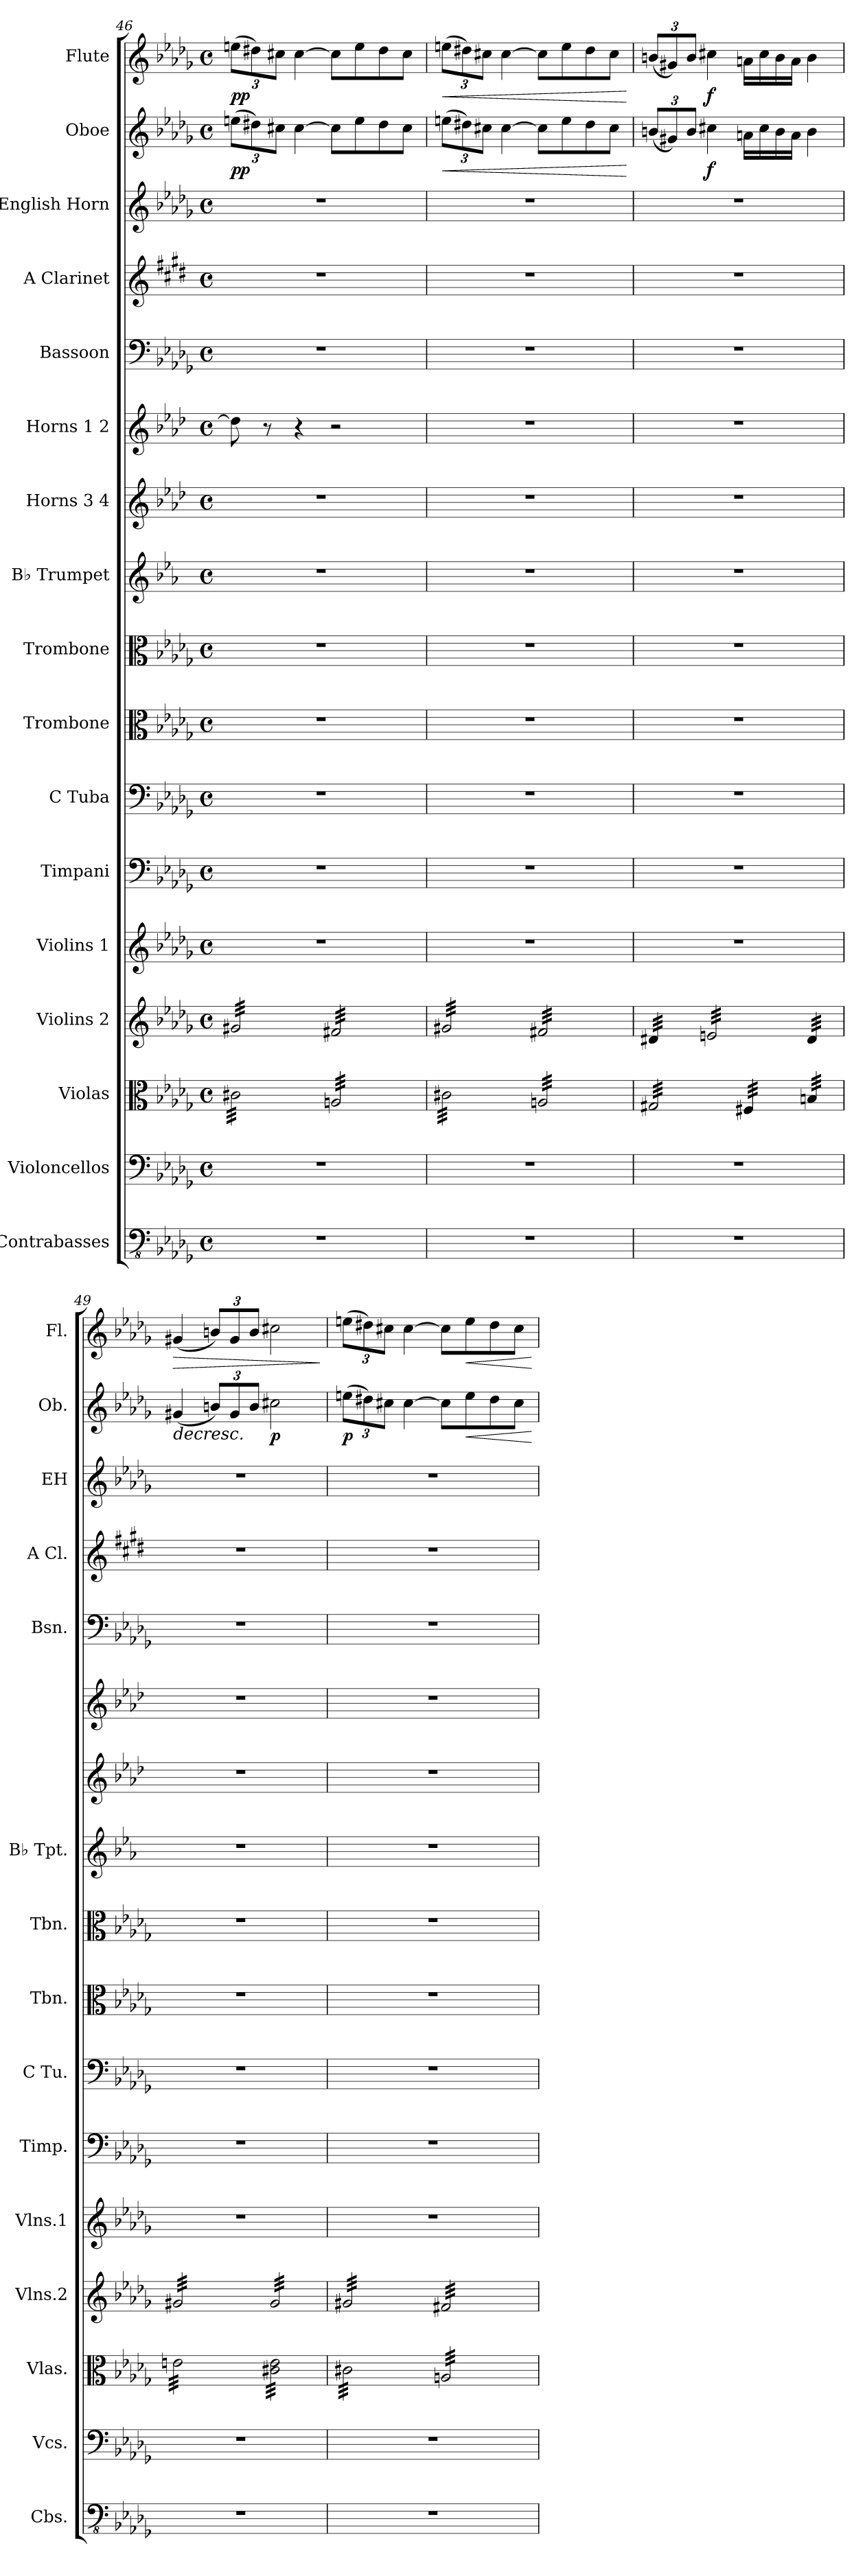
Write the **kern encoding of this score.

**kern	**kern	**kern	**kern	**kern	**kern	**kern	**kern	**kern	**kern	**kern	**kern	**kern	**kern	**kern	**kern	**dynam	**kern	**dynam
*part17	*part16	*part15	*part14	*part13	*part12	*part11	*part10	*part9	*part8	*part7	*part6	*part5	*part4	*part3	*part2	*part2	*part1	*part1
*staff17	*staff16	*staff15	*staff14	*staff13	*staff12	*staff11	*staff10	*staff9	*staff8	*staff7	*staff6	*staff5	*staff4	*staff3	*staff2	*staff2	*staff1	*staff1
*I"Contrabasses	*I"Violoncellos	*I"Violas	*I"Violins 2	*I"Violins 1	*I"Timpani	*I"C Tuba	*I"Trombone	*I"Trombone	*I"B♭ Trumpet	*I"Horns 3 4	*I"Horns 1 2	*I"Bassoon	*I"A Clarinet	*I"English Horn	*I"Oboe	*	*I"Flute	*
*I'Cbs.	*I'Vcs.	*I'Vlas.	*I'Vlns.2	*I'Vlns.1	*I'Timp.	*I'C Tu.	*I'Tbn.	*I'Tbn.	*I'B♭ Tpt.	*	*	*I'Bsn.	*I'A Cl.	*I'EH	*I'Ob.	*	*I'Fl.	*
*clefFv4	*clefF4	*clefC3	*clefG2	*clefG2	*clefF4	*clefF4	*clefC3	*clefC3	*clefG2	*clefG2	*clefG2	*clefF4	*clefG2	*clefG2	*clefG2	*	*clefG2	*
*	*	*	*	*	*	*	*	*	*ITrd1c2	*ITrd4c7	*ITrd4c7	*	*ITrd2c3	*	*	*	*	*
*k[b-e-a-d-g-]	*k[b-e-a-d-g-]	*k[b-e-a-d-g-]	*k[b-e-a-d-g-]	*k[b-e-a-d-g-]	*k[b-e-a-d-g-]	*k[b-e-a-d-g-]	*k[b-e-a-d-g-]	*k[b-e-a-d-g-]	*k[b-e-a-d-g-]	*k[b-e-a-d-g-]	*k[b-e-a-d-g-]	*k[b-e-a-d-g-]	*k[f#c#g#d#a#e#b#]	*k[b-e-a-d-g-]	*k[b-e-a-d-g-]	*	*k[b-e-a-d-g-]	*
*M4/4	*M4/4	*M4/4	*M4/4	*M4/4	*M4/4	*M4/4	*M4/4	*M4/4	*M4/4	*M4/4	*M4/4	*M4/4	*M4/4	*M4/4	*M4/4	*	*M4/4	*
*met(c)	*met(c)	*met(c)	*met(c)	*met(c)	*met(c)	*met(c)	*met(c)	*met(c)	*met(c)	*met(c)	*met(c)	*met(c)	*met(c)	*met(c)	*met(c)	*	*met(c)	*
*	*	*	*	*	*	*	*	*	*	*	*	*	*	*	*Xbrackettup	*	*Xbrackettup	*
=46	=46	=46	=46	=46	=46	=46	=46	=46	=46	=46	=46	=46	=46	=46	=46	=46	=46	=46
!	!	!	!	!	!	!	!	!	!	!	!	!	!	!	!	!LO:DY:b	!	!LO:DY:b
*	*	*tremolo	*	*	*	*	*	*	*	*	*	*	*	*	*	*	*	*
*	*	*	*tremolo	*	*	*	*	*	*	*	*	*	*	*	*	*	*	*
1r	1r	32c#X\LLL	32g#X/LLL	1r	1r	1r	1r	1r	1r	1r	8g#\]	1r	1r	1r	(>12een\L	pp	(>12een\L	pp
.	.	32c#X\	32g#X/	.	.	.	.	.	.	.	.	.	.	.	.	.	.	.
.	.	32c#X\	32g#X/	.	.	.	.	.	.	.	.	.	.	.	.	.	.	.
.	.	.	.	.	.	.	.	.	.	.	.	.	.	.	12dd#X\)	.	12dd#X\)	.
.	.	32c#X\	32g#X/	.	.	.	.	.	.	.	.	.	.	.	.	.	.	.
.	.	32c#X\	32g#X/	.	.	.	.	.	.	.	8r	.	.	.	.	.	.	.
.	.	32c#X\	32g#X/	.	.	.	.	.	.	.	.	.	.	.	.	.	.	.
.	.	.	.	.	.	.	.	.	.	.	.	.	.	.	12cc#X\J	.	12cc#X\J	.
.	.	32c#X\	32g#X/	.	.	.	.	.	.	.	.	.	.	.	.	.	.	.
.	.	32c#X\	32g#X/	.	.	.	.	.	.	.	.	.	.	.	.	.	.	.
.	.	32c#X\	32g#X/	.	.	.	.	.	.	.	4r	.	.	.	[4cc#\	.	[4cc#\	.
.	.	32c#X\	32g#X/	.	.	.	.	.	.	.	.	.	.	.	.	.	.	.
.	.	32c#X\	32g#X/	.	.	.	.	.	.	.	.	.	.	.	.	.	.	.
.	.	32c#X\	32g#X/	.	.	.	.	.	.	.	.	.	.	.	.	.	.	.
.	.	32c#X\	32g#X/	.	.	.	.	.	.	.	.	.	.	.	.	.	.	.
.	.	32c#X\	32g#X/	.	.	.	.	.	.	.	.	.	.	.	.	.	.	.
.	.	32c#X\	32g#X/	.	.	.	.	.	.	.	.	.	.	.	.	.	.	.
.	.	32c#X\JJJ	32g#X/JJJ	.	.	.	.	.	.	.	.	.	.	.	.	.	.	.
.	.	32An/LLL	32f#X/LLL	.	.	.	.	.	.	.	2r	.	.	.	8cc#\L]	.	8cc#\L]	.
.	.	32An/	32f#X/	.	.	.	.	.	.	.	.	.	.	.	.	.	.	.
.	.	32An/	32f#X/	.	.	.	.	.	.	.	.	.	.	.	.	.	.	.
.	.	32An/	32f#X/	.	.	.	.	.	.	.	.	.	.	.	.	.	.	.
.	.	32An/	32f#X/	.	.	.	.	.	.	.	.	.	.	.	8ee\	.	8ee\	.
.	.	32An/	32f#X/	.	.	.	.	.	.	.	.	.	.	.	.	.	.	.
.	.	32An/	32f#X/	.	.	.	.	.	.	.	.	.	.	.	.	.	.	.
.	.	32An/	32f#X/	.	.	.	.	.	.	.	.	.	.	.	.	.	.	.
.	.	32An/	32f#X/	.	.	.	.	.	.	.	.	.	.	.	8dd#\	.	8dd#\	.
.	.	32An/	32f#X/	.	.	.	.	.	.	.	.	.	.	.	.	.	.	.
.	.	32An/	32f#X/	.	.	.	.	.	.	.	.	.	.	.	.	.	.	.
.	.	32An/	32f#X/	.	.	.	.	.	.	.	.	.	.	.	.	.	.	.
.	.	32An/	32f#X/	.	.	.	.	.	.	.	.	.	.	.	8cc#\J	.	8cc#\J	.
.	.	32An/	32f#X/	.	.	.	.	.	.	.	.	.	.	.	.	.	.	.
.	.	32An/	32f#X/	.	.	.	.	.	.	.	.	.	.	.	.	.	.	.
.	.	32An/JJJ	32f#X/JJJ	.	.	.	.	.	.	.	.	.	.	.	.	.	.	.
!!LO:PB:g=z
=47	=47	=47	=47	=47	=47	=47	=47	=47	=47	=47	=47	=47	=47	=47	=47	=47	=47	=47
!	!	!	!	!	!	!	!	!	!	!	!	!	!	!	!	!LO:HP:b	!	!LO:HP:b
1r	1r	32c#X\LLL	32g#X/LLL	1r	1r	1r	1r	1r	1r	1r	1r	1r	1r	1r	(>12een\L	<	(>12een\L	<
.	.	32c#X\	32g#X/	.	.	.	.	.	.	.	.	.	.	.	.	.	.	.
.	.	32c#X\	32g#X/	.	.	.	.	.	.	.	.	.	.	.	.	.	.	.
.	.	.	.	.	.	.	.	.	.	.	.	.	.	.	12dd#X\)	.	12dd#X\)	.
.	.	32c#X\	32g#X/	.	.	.	.	.	.	.	.	.	.	.	.	.	.	.
.	.	32c#X\	32g#X/	.	.	.	.	.	.	.	.	.	.	.	.	.	.	.
.	.	32c#X\	32g#X/	.	.	.	.	.	.	.	.	.	.	.	.	.	.	.
.	.	.	.	.	.	.	.	.	.	.	.	.	.	.	12cc#X\J	.	12cc#X\J	.
.	.	32c#X\	32g#X/	.	.	.	.	.	.	.	.	.	.	.	.	.	.	.
.	.	32c#X\	32g#X/	.	.	.	.	.	.	.	.	.	.	.	.	.	.	.
.	.	32c#X\	32g#X/	.	.	.	.	.	.	.	.	.	.	.	[4cc#\	.	[4cc#\	.
.	.	32c#X\	32g#X/	.	.	.	.	.	.	.	.	.	.	.	.	.	.	.
.	.	32c#X\	32g#X/	.	.	.	.	.	.	.	.	.	.	.	.	.	.	.
.	.	32c#X\	32g#X/	.	.	.	.	.	.	.	.	.	.	.	.	.	.	.
.	.	32c#X\	32g#X/	.	.	.	.	.	.	.	.	.	.	.	.	.	.	.
.	.	32c#X\	32g#X/	.	.	.	.	.	.	.	.	.	.	.	.	.	.	.
.	.	32c#X\	32g#X/	.	.	.	.	.	.	.	.	.	.	.	.	.	.	.
.	.	32c#X\JJJ	32g#X/JJJ	.	.	.	.	.	.	.	.	.	.	.	.	.	.	.
.	.	32An/LLL	32f#X/LLL	.	.	.	.	.	.	.	.	.	.	.	8cc#\L]	.	8cc#\L]	.
.	.	32An/	32f#X/	.	.	.	.	.	.	.	.	.	.	.	.	.	.	.
.	.	32An/	32f#X/	.	.	.	.	.	.	.	.	.	.	.	.	.	.	.
.	.	32An/	32f#X/	.	.	.	.	.	.	.	.	.	.	.	.	.	.	.
.	.	32An/	32f#X/	.	.	.	.	.	.	.	.	.	.	.	8ee\	.	8ee\	.
.	.	32An/	32f#X/	.	.	.	.	.	.	.	.	.	.	.	.	.	.	.
.	.	32An/	32f#X/	.	.	.	.	.	.	.	.	.	.	.	.	.	.	.
.	.	32An/	32f#X/	.	.	.	.	.	.	.	.	.	.	.	.	.	.	.
.	.	32An/	32f#X/	.	.	.	.	.	.	.	.	.	.	.	8dd#\	.	8dd#\	.
.	.	32An/	32f#X/	.	.	.	.	.	.	.	.	.	.	.	.	.	.	.
.	.	32An/	32f#X/	.	.	.	.	.	.	.	.	.	.	.	.	.	.	.
.	.	32An/	32f#X/	.	.	.	.	.	.	.	.	.	.	.	.	.	.	.
.	.	32An/	32f#X/	.	.	.	.	.	.	.	.	.	.	.	8cc#\J	.	8cc#\J	.
.	.	32An/	32f#X/	.	.	.	.	.	.	.	.	.	.	.	.	.	.	.
.	.	32An/	32f#X/	.	.	.	.	.	.	.	.	.	.	.	.	.	.	.
.	.	32An/JJJ	32f#X/JJJ	.	.	.	.	.	.	.	.	.	.	.	.	.	.	.
.	.	.	.	.	.	.	.	.	.	.	.	.	.	.	.	[	.	[
=48	=48	=48	=48	=48	=48	=48	=48	=48	=48	=48	=48	=48	=48	=48	=48	=48	=48	=48
1r	1r	32G#X/LLL	32d#X/LLL	1r	1r	1r	1r	1r	1r	1r	1r	1r	1r	1r	(<12bn/L	.	(<12bn/L	.
.	.	32G#X/	32d#X/	.	.	.	.	.	.	.	.	.	.	.	.	.	.	.
.	.	32G#X/	32d#X/	.	.	.	.	.	.	.	.	.	.	.	.	.	.	.
.	.	.	.	.	.	.	.	.	.	.	.	.	.	.	12g#X/)	.	12g#X/)	.
.	.	32G#X/	32d#X/	.	.	.	.	.	.	.	.	.	.	.	.	.	.	.
.	.	32G#X/	32d#X/	.	.	.	.	.	.	.	.	.	.	.	.	.	.	.
.	.	32G#X/	32d#X/	.	.	.	.	.	.	.	.	.	.	.	.	.	.	.
.	.	.	.	.	.	.	.	.	.	.	.	.	.	.	12b/J	.	12b/J	.
.	.	32G#X/	32d#X/	.	.	.	.	.	.	.	.	.	.	.	.	.	.	.
.	.	32G#X/	32d#X/JJJ	.	.	.	.	.	.	.	.	.	.	.	.	.	.	.
!	!	!	!	!	!	!	!	!	!	!	!	!	!	!	!	!LO:DY:b	!	!LO:DY:b
.	.	32G#X/	32en/LLL	.	.	.	.	.	.	.	.	.	.	.	4cc#X\	f	4cc#X\	f
.	.	32G#X/	32en/	.	.	.	.	.	.	.	.	.	.	.	.	.	.	.
.	.	32G#X/	32en/	.	.	.	.	.	.	.	.	.	.	.	.	.	.	.
.	.	32G#X/	32en/	.	.	.	.	.	.	.	.	.	.	.	.	.	.	.
.	.	32G#X/	32en/	.	.	.	.	.	.	.	.	.	.	.	.	.	.	.
.	.	32G#X/	32en/	.	.	.	.	.	.	.	.	.	.	.	.	.	.	.
.	.	32G#X/	32en/	.	.	.	.	.	.	.	.	.	.	.	.	.	.	.
.	.	32G#X/JJJ	32en/	.	.	.	.	.	.	.	.	.	.	.	.	.	.	.
.	.	32F#X/LLL	32en/	.	.	.	.	.	.	.	.	.	.	.	16an\LL	.	16an\LL	.
.	.	32F#X/	32en/	.	.	.	.	.	.	.	.	.	.	.	.	.	.	.
.	.	32F#X/	32en/	.	.	.	.	.	.	.	.	.	.	.	16cc#\	.	16cc#\	.
.	.	32F#X/	32en/	.	.	.	.	.	.	.	.	.	.	.	.	.	.	.
.	.	32F#X/	32en/	.	.	.	.	.	.	.	.	.	.	.	16b\	.	16b\	.
.	.	32F#X/	32en/	.	.	.	.	.	.	.	.	.	.	.	.	.	.	.
.	.	32F#X/	32en/	.	.	.	.	.	.	.	.	.	.	.	16a\JJ	.	16a\JJ	.
.	.	32F#X/JJJ	32en/JJJ	.	.	.	.	.	.	.	.	.	.	.	.	.	.	.
.	.	32Bn/LLL	32d#/LLL	.	.	.	.	.	.	.	.	.	.	.	4b\	.	4b\	.
.	.	32Bn/	32d#/	.	.	.	.	.	.	.	.	.	.	.	.	.	.	.
.	.	32Bn/	32d#/	.	.	.	.	.	.	.	.	.	.	.	.	.	.	.
.	.	32Bn/	32d#/	.	.	.	.	.	.	.	.	.	.	.	.	.	.	.
.	.	32Bn/	32d#/	.	.	.	.	.	.	.	.	.	.	.	.	.	.	.
.	.	32Bn/	32d#/	.	.	.	.	.	.	.	.	.	.	.	.	.	.	.
.	.	32Bn/	32d#/	.	.	.	.	.	.	.	.	.	.	.	.	.	.	.
.	.	32Bn/JJJ	32d#/JJJ	.	.	.	.	.	.	.	.	.	.	.	.	.	.	.
=49	=49	=49	=49	=49	=49	=49	=49	=49	=49	=49	=49	=49	=49	=49	=49	=49	=49	=49
!	!	!	!	!	!	!	!	!	!	!	!	!	!	!	!	!LO:HP:b	!	!LO:HP:b
1r	1r	32en\LLL	32g#X/LLL	1r	1r	1r	1r	1r	1r	1r	1r	1r	1r	1r	(<4g#X/	>	(<4g#X/	>
.	.	32en\	32g#X/	.	.	.	.	.	.	.	.	.	.	.	.	.	.	.
.	.	32en\	32g#X/	.	.	.	.	.	.	.	.	.	.	.	.	.	.	.
.	.	32en\	32g#X/	.	.	.	.	.	.	.	.	.	.	.	.	.	.	.
.	.	32en\	32g#X/	.	.	.	.	.	.	.	.	.	.	.	.	.	.	.
.	.	32en\	32g#X/	.	.	.	.	.	.	.	.	.	.	.	.	.	.	.
.	.	32en\	32g#X/	.	.	.	.	.	.	.	.	.	.	.	.	.	.	.
.	.	32en\	32g#X/	.	.	.	.	.	.	.	.	.	.	.	.	.	.	.
.	.	32en\	32g#X/	.	.	.	.	.	.	.	.	.	.	.	12bn/L)	.	12bn/L)	.
.	.	32en\	32g#X/	.	.	.	.	.	.	.	.	.	.	.	.	.	.	.
.	.	32en\	32g#X/	.	.	.	.	.	.	.	.	.	.	.	.	.	.	.
.	.	.	.	.	.	.	.	.	.	.	.	.	.	.	12g#/	.	12g#/	.
.	.	32en\	32g#X/	.	.	.	.	.	.	.	.	.	.	.	.	.	.	.
.	.	32en\	32g#X/	.	.	.	.	.	.	.	.	.	.	.	.	.	.	.
.	.	32en\	32g#X/	.	.	.	.	.	.	.	.	.	.	.	.	.	.	.
.	.	.	.	.	.	.	.	.	.	.	.	.	.	.	12b/J	.	12b/J	.
.	.	32en\	32g#X/	.	.	.	.	.	.	.	.	.	.	.	.	.	.	.
.	.	32en\JJJ	32g#X/JJJ	.	.	.	.	.	.	.	.	.	.	.	.	.	.	.
!	!	!	!	!	!	!	!	!	!	!	!	!	!	!	!	!LO:DY:b	!	!
.	.	32c#X\ 32e\LLL	32g#/LLL	.	.	.	.	.	.	.	.	.	.	.	2cc#X\	p	2cc#X\	.
.	.	32c#X\ 32e\	32g#/	.	.	.	.	.	.	.	.	.	.	.	.	.	.	.
.	.	32c#X\ 32e\	32g#/	.	.	.	.	.	.	.	.	.	.	.	.	.	.	.
.	.	32c#X\ 32e\	32g#/	.	.	.	.	.	.	.	.	.	.	.	.	.	.	.
.	.	32c#X\ 32e\	32g#/	.	.	.	.	.	.	.	.	.	.	.	.	.	.	.
.	.	32c#X\ 32e\	32g#/	.	.	.	.	.	.	.	.	.	.	.	.	.	.	.
.	.	32c#X\ 32e\	32g#/	.	.	.	.	.	.	.	.	.	.	.	.	.	.	.
.	.	32c#X\ 32e\	32g#/	.	.	.	.	.	.	.	.	.	.	.	.	.	.	.
.	.	32c#X\ 32e\	32g#/	.	.	.	.	.	.	.	.	.	.	.	.	.	.	.
.	.	32c#X\ 32e\	32g#/	.	.	.	.	.	.	.	.	.	.	.	.	.	.	.
.	.	32c#X\ 32e\	32g#/	.	.	.	.	.	.	.	.	.	.	.	.	.	.	.
.	.	32c#X\ 32e\	32g#/	.	.	.	.	.	.	.	.	.	.	.	.	.	.	.
.	.	32c#X\ 32e\	32g#/	.	.	.	.	.	.	.	.	.	.	.	.	.	.	.
.	.	32c#X\ 32e\	32g#/	.	.	.	.	.	.	.	.	.	.	.	.	.	.	.
.	.	32c#X\ 32e\	32g#/	.	.	.	.	.	.	.	.	.	.	.	.	.	.	.
.	.	32c#X\ 32e\JJJ	32g#/JJJ	.	.	.	.	.	.	.	.	.	.	.	.	.	.	.
.	.	.	.	.	.	.	.	.	.	.	.	.	.	.	.	]	.	]
=50	=50	=50	=50	=50	=50	=50	=50	=50	=50	=50	=50	=50	=50	=50	=50	=50	=50	=50
!	!	!	!	!	!	!	!	!	!	!	!	!	!	!	!	!LO:DY:b	!	!
1r	1r	32c#X\LLL	32g#X/LLL	1r	1r	1r	1r	1r	1r	1r	1r	1r	1r	1r	(>12een\L	p	(>12een\L	.
.	.	32c#X\	32g#X/	.	.	.	.	.	.	.	.	.	.	.	.	.	.	.
.	.	32c#X\	32g#X/	.	.	.	.	.	.	.	.	.	.	.	.	.	.	.
.	.	.	.	.	.	.	.	.	.	.	.	.	.	.	12dd#X\)	.	12dd#X\)	.
.	.	32c#X\	32g#X/	.	.	.	.	.	.	.	.	.	.	.	.	.	.	.
.	.	32c#X\	32g#X/	.	.	.	.	.	.	.	.	.	.	.	.	.	.	.
.	.	32c#X\	32g#X/	.	.	.	.	.	.	.	.	.	.	.	.	.	.	.
.	.	.	.	.	.	.	.	.	.	.	.	.	.	.	12cc#X\J	.	12cc#X\J	.
.	.	32c#X\	32g#X/	.	.	.	.	.	.	.	.	.	.	.	.	.	.	.
.	.	32c#X\	32g#X/	.	.	.	.	.	.	.	.	.	.	.	.	.	.	.
.	.	32c#X\	32g#X/	.	.	.	.	.	.	.	.	.	.	.	[4cc#\	.	[4cc#\	.
.	.	32c#X\	32g#X/	.	.	.	.	.	.	.	.	.	.	.	.	.	.	.
.	.	32c#X\	32g#X/	.	.	.	.	.	.	.	.	.	.	.	.	.	.	.
.	.	32c#X\	32g#X/	.	.	.	.	.	.	.	.	.	.	.	.	.	.	.
.	.	32c#X\	32g#X/	.	.	.	.	.	.	.	.	.	.	.	.	.	.	.
.	.	32c#X\	32g#X/	.	.	.	.	.	.	.	.	.	.	.	.	.	.	.
.	.	32c#X\	32g#X/	.	.	.	.	.	.	.	.	.	.	.	.	.	.	.
.	.	32c#X\JJJ	32g#X/JJJ	.	.	.	.	.	.	.	.	.	.	.	.	.	.	.
.	.	32An/LLL	32f#X/LLL	.	.	.	.	.	.	.	.	.	.	.	8cc#\L]	.	8cc#\L]	.
.	.	32An/	32f#X/	.	.	.	.	.	.	.	.	.	.	.	.	.	.	.
.	.	32An/	32f#X/	.	.	.	.	.	.	.	.	.	.	.	.	.	.	.
.	.	32An/	32f#X/	.	.	.	.	.	.	.	.	.	.	.	.	.	.	.
!	!	!	!	!	!	!	!	!	!	!	!	!	!	!	!	!LO:HP:b	!	!LO:HP:b
.	.	32An/	32f#X/	.	.	.	.	.	.	.	.	.	.	.	8ee\	<	8ee\	<
.	.	32An/	32f#X/	.	.	.	.	.	.	.	.	.	.	.	.	.	.	.
.	.	32An/	32f#X/	.	.	.	.	.	.	.	.	.	.	.	.	.	.	.
.	.	32An/	32f#X/	.	.	.	.	.	.	.	.	.	.	.	.	.	.	.
.	.	32An/	32f#X/	.	.	.	.	.	.	.	.	.	.	.	8dd#\	.	8dd#\	.
.	.	32An/	32f#X/	.	.	.	.	.	.	.	.	.	.	.	.	.	.	.
.	.	32An/	32f#X/	.	.	.	.	.	.	.	.	.	.	.	.	.	.	.
.	.	32An/	32f#X/	.	.	.	.	.	.	.	.	.	.	.	.	.	.	.
.	.	32An/	32f#X/	.	.	.	.	.	.	.	.	.	.	.	8cc#\J	.	8cc#\J	.
.	.	32An/	32f#X/	.	.	.	.	.	.	.	.	.	.	.	.	.	.	.
.	.	32An/	32f#X/	.	.	.	.	.	.	.	.	.	.	.	.	.	.	.
.	.	32An/JJJ	32f#X/JJJ	.	.	.	.	.	.	.	.	.	.	.	.	.	.	.
*	*	*	*Xtremolo	*	*	*	*	*	*	*	*	*	*	*	*	*	*	*
*	*	*Xtremolo	*	*	*	*	*	*	*	*	*	*	*	*	*	*	*	*
.	.	.	.	.	.	.	.	.	.	.	.	.	.	.	.	[	.	[
=	=	=	=	=	=	=	=	=	=	=	=	=	=	=	=	=	=	=
*-	*-	*-	*-	*-	*-	*-	*-	*-	*-	*-	*-	*-	*-	*-	*-	*-	*-	*-
